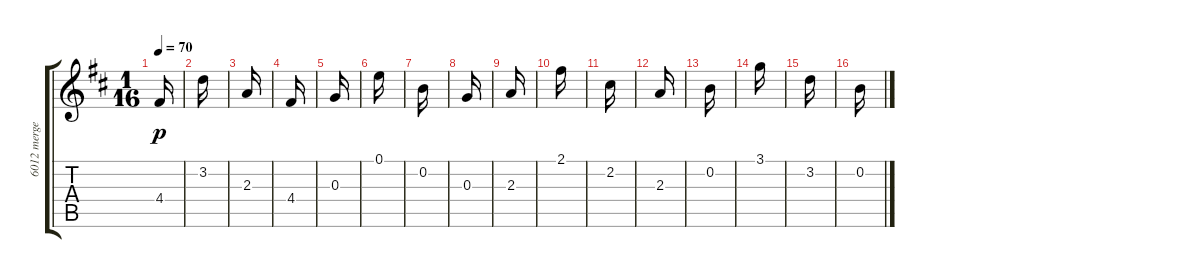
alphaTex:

\track ("6012 merged         " "6012 merge") {instrument acousticguitarnylon}
\staff {score tabs}
\tuning (E4 B3 G3 D3 A2 E2) {hide}
\ts (1 16)
\tempo 70
\clef g2
\ks d
4.4.16{dy p} |
3.2.16 |
2.3.16 |
4.4.16 |
0.3.16 |
0.1.16 |
0.2.16 |
0.3.16 |
2.3.16 |
2.1.16 |
2.2.16 |
2.3.16 |
0.2.16 |
3.1.16 |
3.2.16 |
0.2.16
